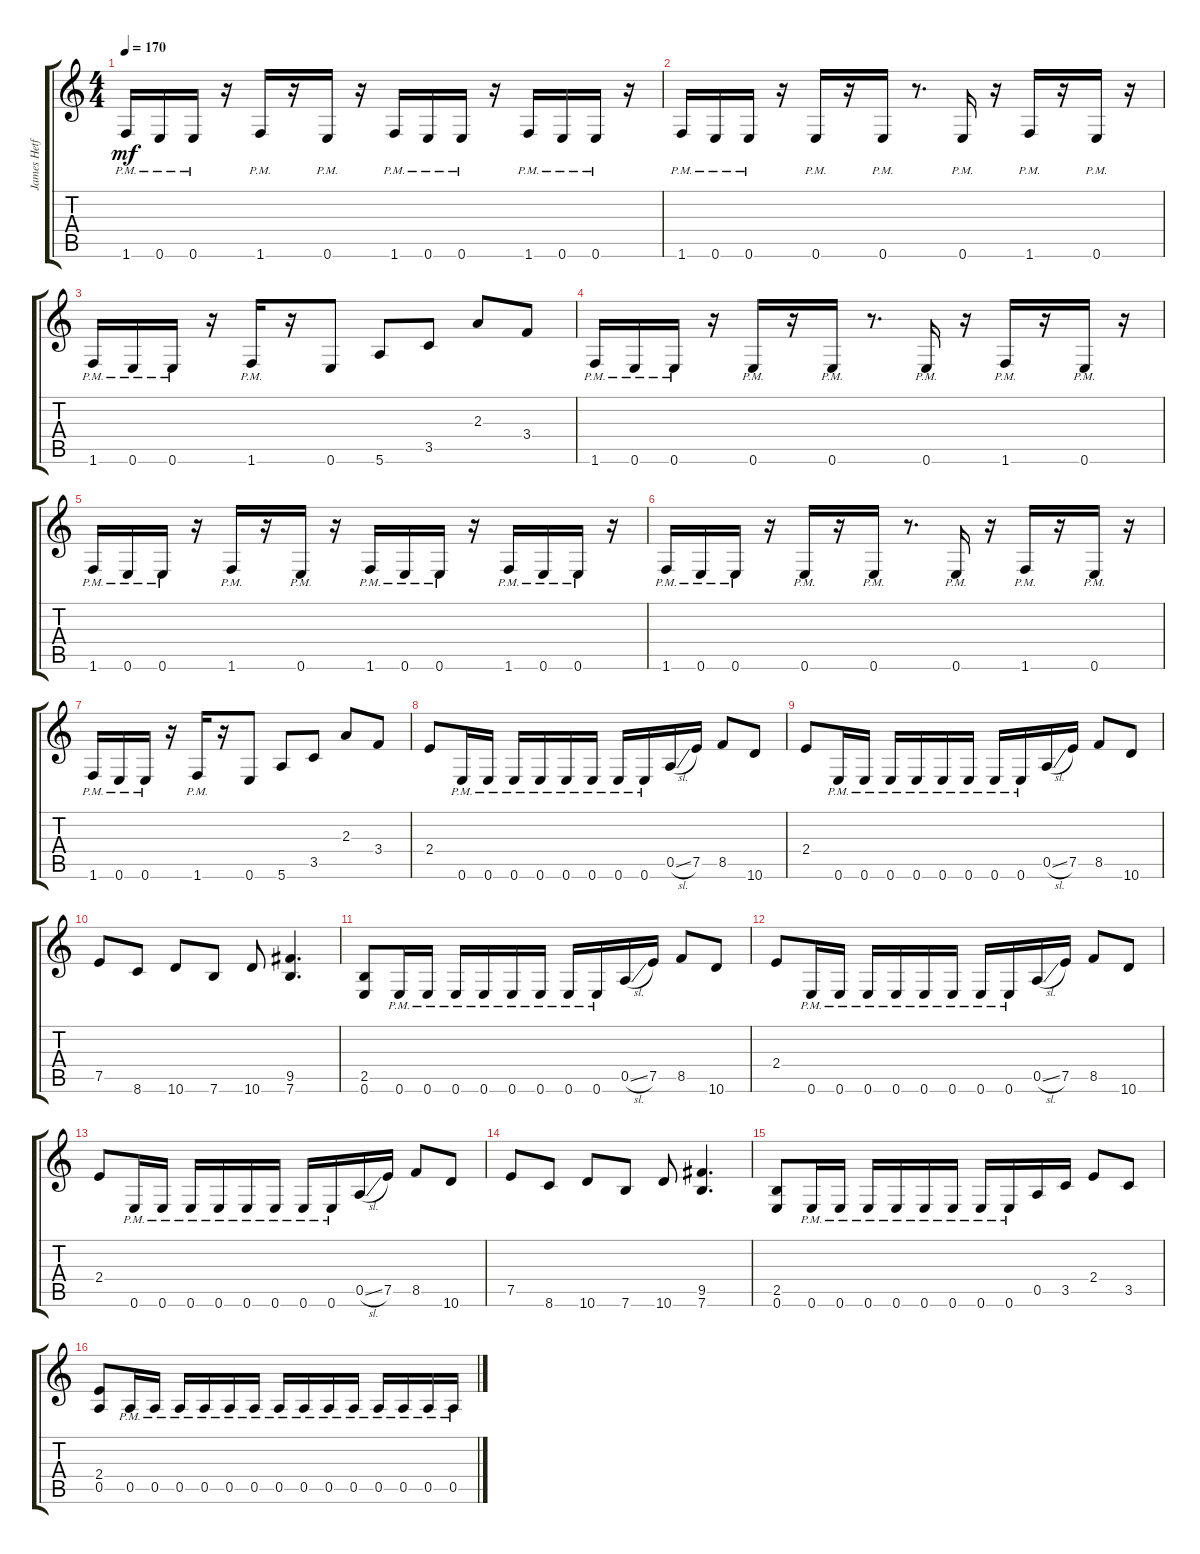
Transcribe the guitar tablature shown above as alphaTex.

\track ("James Hetfiel " "James Hetf") {instrument distortionguitar}
\staff {score tabs}
\tuning (E4 B3 G3 D3 A2 E2) {hide}
\ts (4 4)
\tempo 170
\clef g2
\ks c
1.6{pm}.16{dy mf} 0.6{pm}.16 0.6{pm}.16 r.16 1.6{pm}.16 r.16 0.6{pm}.16 r.16 1.6{pm}.16 0.6{pm}.16 0.6{pm}.16 r.16 1.6{pm}.16 0.6{pm}.16 0.6{pm}.16 r.16 |
1.6{pm}.16 0.6{pm}.16 0.6{pm}.16 r.16 0.6{pm}.16 r.16 0.6{pm}.16 r.8{d} 0.6{pm}.16 r.16 1.6{pm}.16 r.16 0.6{pm}.16 r.16 |
1.6{pm}.16 0.6{pm}.16 0.6{pm}.16 r.16 1.6{pm}.16 r.16 0.6.8 5.6.8 3.5.8 2.3.8 3.4.8 |
1.6{pm}.16 0.6{pm}.16 0.6{pm}.16 r.16 0.6{pm}.16 r.16 0.6{pm}.16 r.8{d} 0.6{pm}.16 r.16 1.6{pm}.16 r.16 0.6{pm}.16 r.16 |
1.6{pm}.16 0.6{pm}.16 0.6{pm}.16 r.16 1.6{pm}.16 r.16 0.6{pm}.16 r.16 1.6{pm}.16 0.6{pm}.16 0.6{pm}.16 r.16 1.6{pm}.16 0.6{pm}.16 0.6{pm}.16 r.16 |
1.6{pm}.16 0.6{pm}.16 0.6{pm}.16 r.16 0.6{pm}.16 r.16 0.6{pm}.16 r.8{d} 0.6{pm}.16 r.16 1.6{pm}.16 r.16 0.6{pm}.16 r.16 |
1.6{pm}.16 0.6{pm}.16 0.6{pm}.16 r.16 1.6{pm}.16 r.16 0.6.8 5.6.8 3.5.8 2.3.8 3.4.8 |
2.4.8 0.6{pm}.16 0.6{pm}.16 0.6{pm}.16 0.6{pm}.16 0.6{pm}.16 0.6{pm}.16 0.6{pm}.16 0.6{pm}.16 0.5{sl}.16 7.5.16 8.5.8 10.6.8 |
2.4.8 0.6{pm}.16 0.6{pm}.16 0.6{pm}.16 0.6{pm}.16 0.6{pm}.16 0.6{pm}.16 0.6{pm}.16 0.6{pm}.16 0.5{sl}.16 7.5.16 8.5.8 10.6.8 |
7.5.8 8.6.8 10.6.8 7.6.8 10.6.8 (9.5 7.6).4{d} |
(2.5 0.6).8 0.6{pm}.16 0.6{pm}.16 0.6{pm}.16 0.6{pm}.16 0.6{pm}.16 0.6{pm}.16 0.6{pm}.16 0.6{pm}.16 0.5{sl}.16 7.5.16 8.5.8 10.6.8 |
2.4.8 0.6{pm}.16 0.6{pm}.16 0.6{pm}.16 0.6{pm}.16 0.6{pm}.16 0.6{pm}.16 0.6{pm}.16 0.6{pm}.16 0.5{sl}.16 7.5.16 8.5.8 10.6.8 |
2.4.8 0.6{pm}.16 0.6{pm}.16 0.6{pm}.16 0.6{pm}.16 0.6{pm}.16 0.6{pm}.16 0.6{pm}.16 0.6{pm}.16 0.5{sl}.16 7.5.16 8.5.8 10.6.8 |
7.5.8 8.6.8 10.6.8 7.6.8 10.6.8 (9.5 7.6).4{d} |
(2.5 0.6).8 0.6{pm}.16 0.6{pm}.16 0.6{pm}.16 0.6{pm}.16 0.6{pm}.16 0.6{pm}.16 0.6{pm}.16 0.6{pm}.16 0.5.16 3.5.16 2.4.8 3.5.8 |
(2.4 0.5).8 0.5{pm}.16 0.5{pm}.16 0.5{pm}.16 0.5{pm}.16 0.5{pm}.16 0.5{pm}.16 0.5{pm}.16 0.5{pm}.16 0.5{pm}.16 0.5{pm}.16 0.5{pm}.16 0.5{pm}.16 0.5{pm}.16 0.5{pm}.16
